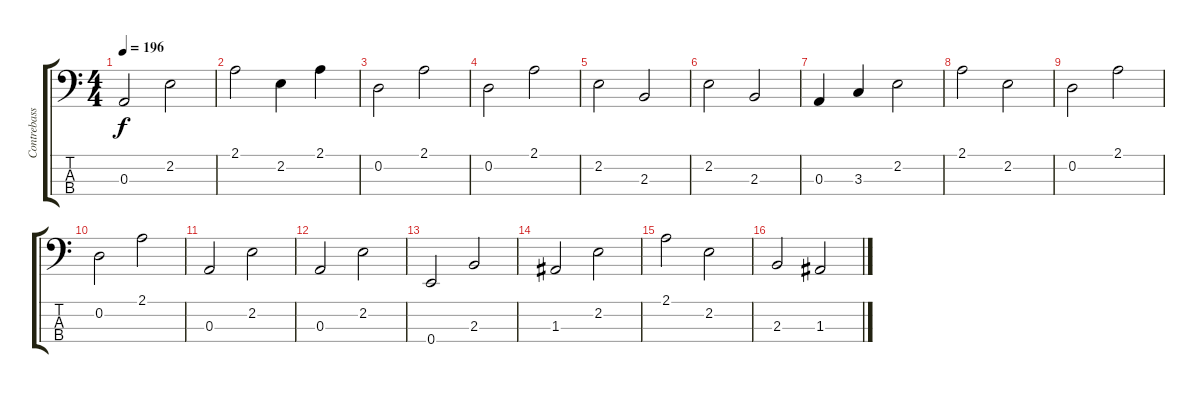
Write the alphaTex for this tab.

\track ("Contrebasse" "Contrebass") {instrument acousticbass}
\staff {score tabs}
\tuning (G2 D2 A1 E1) {hide}
\ts (4 4)
\tempo 196
\clef f4
\ks c
0.3.2{dy f} 2.2.2 |
2.1.2 2.2.4 2.1.4 |
0.2.2 2.1.2 |
0.2.2 2.1.2 |
2.2.2 2.3.2 |
2.2.2 2.3.2 |
0.3.4 3.3.4 2.2.2 |
2.1.2 2.2.2 |
0.2.2 2.1.2 |
0.2.2 2.1.2 |
0.3.2 2.2.2 |
0.3.2 2.2.2 |
0.4.2 2.3.2 |
1.3.2 2.2.2 |
2.1.2 2.2.2 |
2.3.2 1.3.2
